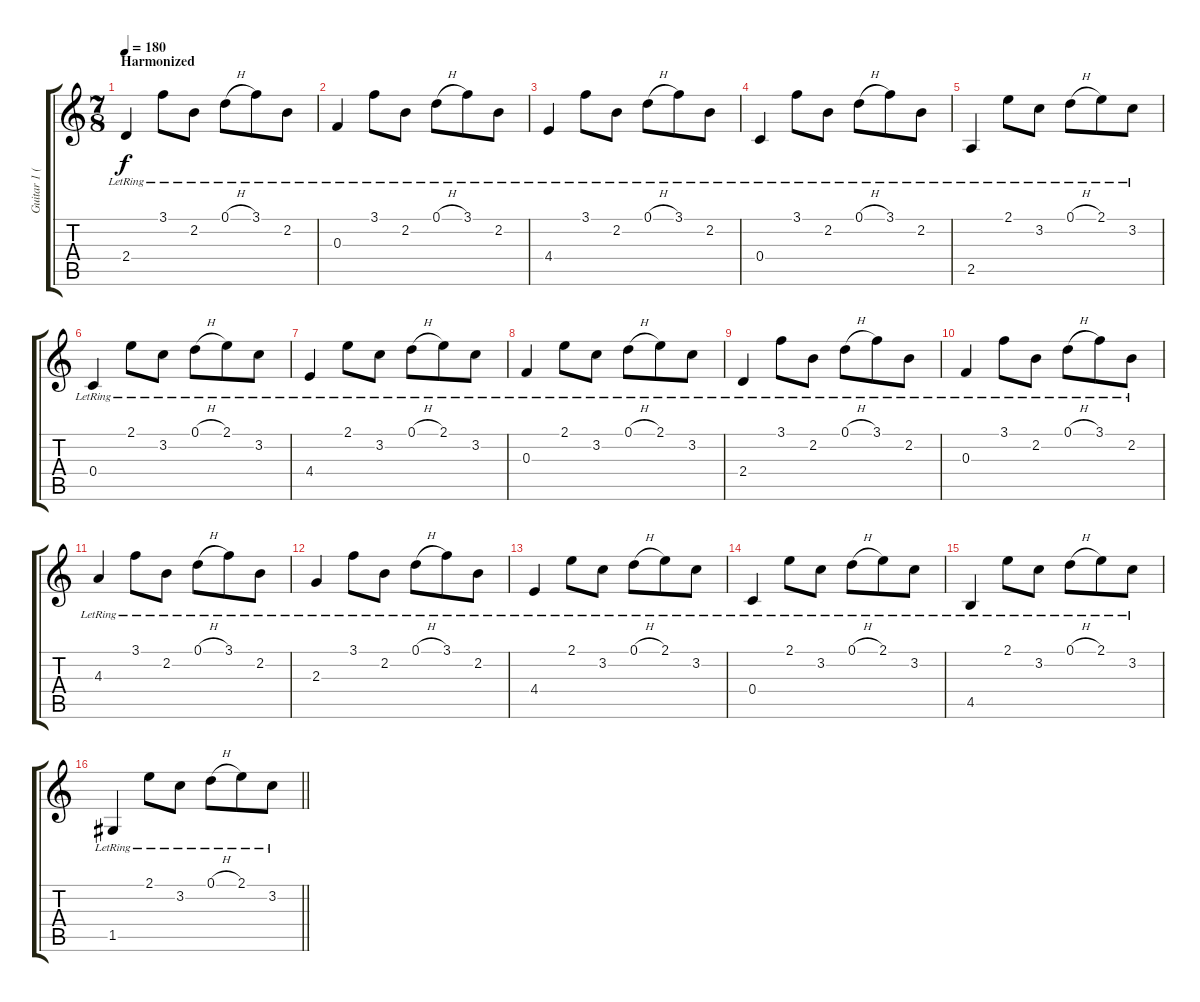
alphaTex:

\track ("Guitar 1 (Left)" "Guitar 1 (") {instrument acousticguitarsteel}
\staff {score tabs}
\tuning (D4 A3 F3 C3 G2 D2) {hide}
\ts (7 8)
\section ("" "Harmonized")
\tempo 180
\clef g2
\ks c
2.4{lr}.4{dy f} 3.1{lr}.8 2.2{lr}.8 0.1{h lr}.8 3.1{lr}.8 2.2{lr}.8 |
0.3{lr}.4 3.1{lr}.8 2.2{lr}.8 0.1{h lr}.8 3.1{lr}.8 2.2{lr}.8 |
4.4{lr}.4 3.1{lr}.8 2.2{lr}.8 0.1{h lr}.8 3.1{lr}.8 2.2{lr}.8 |
0.4{lr}.4 3.1{lr}.8 2.2{lr}.8 0.1{h lr}.8 3.1{lr}.8 2.2{lr}.8 |
2.5{lr}.4 2.1{lr}.8 3.2{lr}.8 0.1{h lr}.8 2.1{lr}.8 3.2{lr}.8 |
0.4{lr}.4 2.1{lr}.8 3.2{lr}.8 0.1{h lr}.8 2.1{lr}.8 3.2{lr}.8 |
4.4{lr}.4 2.1{lr}.8 3.2{lr}.8 0.1{h lr}.8 2.1{lr}.8 3.2{lr}.8 |
0.3{lr}.4 2.1{lr}.8 3.2{lr}.8 0.1{h lr}.8 2.1{lr}.8 3.2{lr}.8 |
2.4{lr}.4 3.1{lr}.8 2.2{lr}.8 0.1{h lr}.8 3.1{lr}.8 2.2{lr}.8 |
0.3{lr}.4 3.1{lr}.8 2.2{lr}.8 0.1{h lr}.8 3.1{lr}.8 2.2{lr}.8 |
4.3{lr}.4 3.1{lr}.8 2.2{lr}.8 0.1{h lr}.8 3.1{lr}.8 2.2{lr}.8 |
2.3{lr}.4 3.1{lr}.8 2.2{lr}.8 0.1{h lr}.8 3.1{lr}.8 2.2{lr}.8 |
4.4{lr}.4 2.1{lr}.8 3.2{lr}.8 0.1{h lr}.8 2.1{lr}.8 3.2{lr}.8 |
0.4{lr}.4 2.1{lr}.8 3.2{lr}.8 0.1{h lr}.8 2.1{lr}.8 3.2{lr}.8 |
4.5{lr}.4 2.1{lr}.8 3.2{lr}.8 0.1{h lr}.8 2.1{lr}.8 3.2{lr}.8 |
\barLineRight lightlight
1.5{lr}.4 2.1{lr}.8 3.2{lr}.8 0.1{h lr}.8 2.1{lr}.8 3.2{lr}.8
